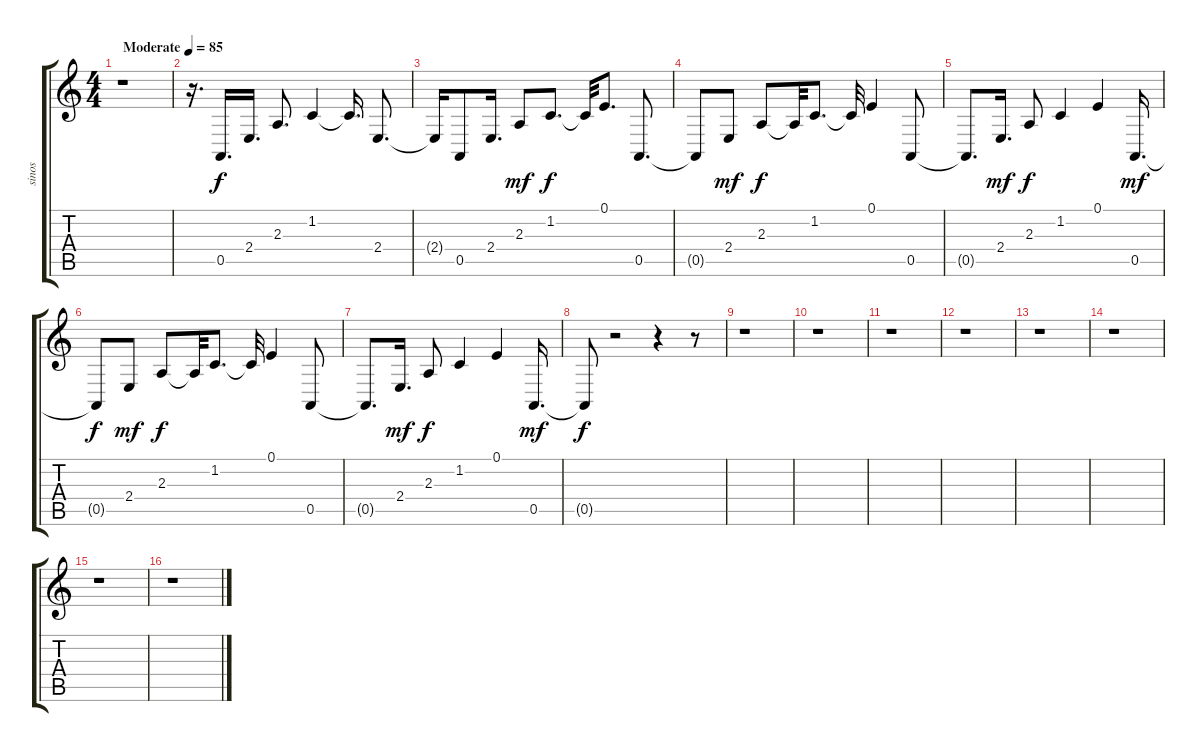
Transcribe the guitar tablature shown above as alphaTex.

\track ("sinos" "sinos") {instrument tubularbells}
\staff {score tabs}
\tuning (E4 B3 G3 D3 A2 E2) {hide}
\ts (4 4)
\tempo (85 "Moderate")
\clef g2
\ks c
r.1{dy f instrument tubularbells} |
r.16{d} 0.5.16{d} 2.4.16{d} 2.3.8{d} 1.2.4 1.2{t}.16{d} 2.4.8{d} |
2.4{t}.16 0.5.8 2.4.16{d} 2.3.8{dy mf} 1.2.8{d dy f} 1.2{t}.32 0.1.8{d} 0.5.8{d} |
0.5{t}.8 2.4.8{dy mf} 2.3.8{dy f} 2.3{t}.32 1.2.8{d} 1.2{t}.32 0.1.4 0.5.8 |
0.5{t}.8{d} 2.4.16{d dy mf volume 11} 2.3.8{dy f} 1.2.4 0.1.4 0.5.16{d dy mf} |
0.5{t}.8{dy f} 2.4.8{dy mf} 2.3.8{dy f} 2.3{t}.32 1.2.8{d} 1.2{t}.32 0.1.4 0.5.8 |
0.5{t}.8{d} 2.4.16{d dy mf} 2.3.8{dy f} 1.2.4 0.1.4 0.5.16{d dy mf} |
0.5{t}.8{dy f} r.2 r.4 r.8 |
r.1 |
r.1 |
r.1 |
r.1 |
r.1 |
r.1 |
r.1 |
r.1
